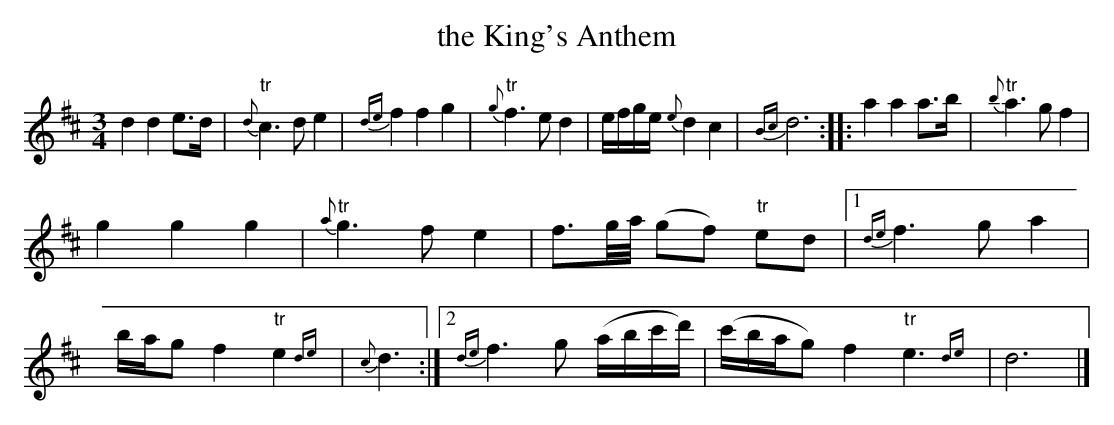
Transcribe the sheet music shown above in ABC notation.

X:1
T:the King's Anthem
M:3/4
K:D
d2d2 e>d| "tr"{d}c3d e2| {de}f2f2 g2| "tr"{g}f3e d2| \
e/f/g/e/ {e}d2 c2| {Bc}d6::\
a2a2 a>b| "tr"{b}a3g f2|
g2g2g2| "tr"{a}g3f e2|\
f3/g//a// (gf) "tr"ed\
|1 {de}f3g a2| b/a/g f2 "tr"e2{de} | {c}d3:|2\
{de}f3g (a/b/c'/d'/)| (c'/b/a/g) f2 "tr"e3{de} | d6|]
